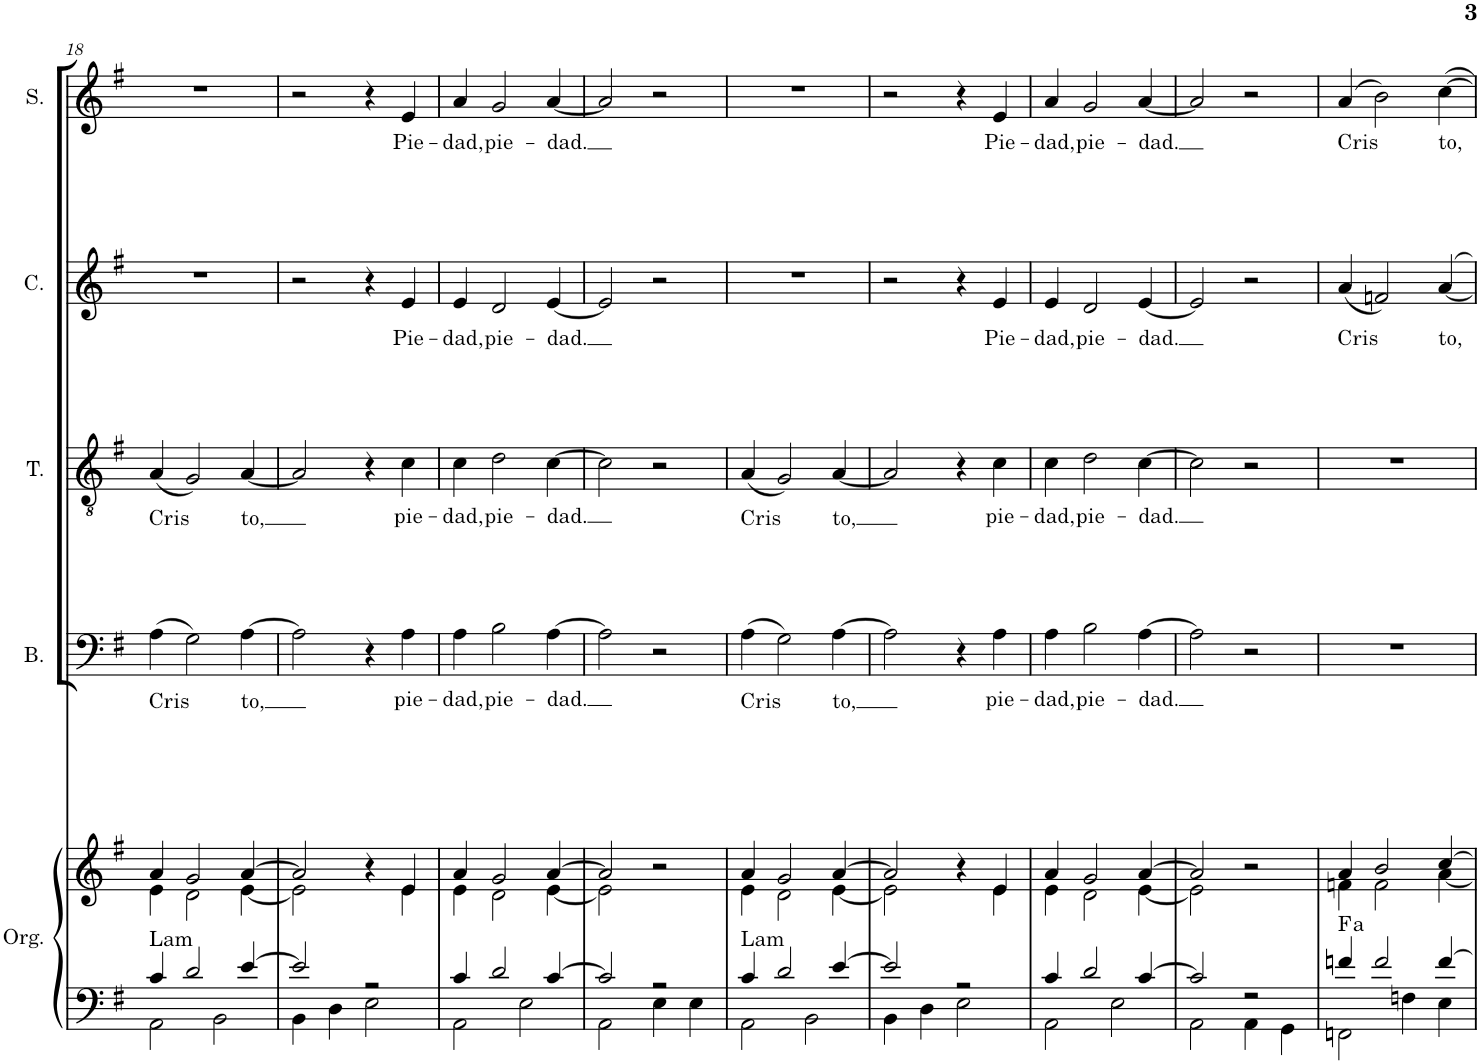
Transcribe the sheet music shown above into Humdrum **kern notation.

**kern	**kern	**harte	**kern	**text	**kern	**text	**kern	**text	**kern	**text
*part5	*part5	*part5	*part4	*part4	*part3	*part3	*part2	*part2	*part1	*part1
*staff6	*staff5	*	*staff4	*staff4	*staff3	*staff3	*staff2	*staff2	*staff1	*staff1
*I"Órgano	*	*	*I"Bajo	*	*I"Tenor	*	*I"Contralto	*	*I"Soprano	*
*	*	*	*I'B.	*	*I'T.	*	*I'C.	*	*I'S.	*
!!LO:PB:g=z
*clefF4	*clefG2	*	*clefF4	*	*clefGv2	*	*clefG2	*	*clefG2	*
*k[f#]	*k[f#]	*	*k[f#]	*	*k[f#]	*	*k[f#]	*	*k[f#]	*
*M2/2	*M2/2	*	*M2/2	*	*M2/2	*	*M2/2	*	*M2/2	*
*met(c|)	*met(c|)	*	*met(c|)	*	*met(c|)	*	*met(c|)	*	*met(c|)	*
=18	=18	=18	=18	=18	=18	=18	=18	=18	=18	=18
*^	*^	*	*	*	*	*	*	*	*	*
!	!	!	!	!LO:H:kt=Lam	!	!LO:LY:b	!	!LO:LY:b	!	!	!	!
4c/	2AA\	4a/	4e\	N	(4A\	Cris	(4A/	Cris	1r	.	1r	.
2d/	.	2g/	2d\	.	2G\)	.	2G/)	.	.	.	.	.
.	2BB\	.	.	.	.	.	.	.	.	.	.	.
!	!	!	!	!	!	!LO:LY:b	!	!LO:LY:b	!	!	!	!
[4e/	.	[4a/	[4e\	.	[4A\	to,	[4A/	to,	.	.	.	.
=19	=19	=19	=19	=19	=19	=19	=19	=19	=19	=19	=19	=19
2e/]	4BB\	2a/]	2e\]	.	2A\]	.	2A/]	.	2r	.	2r	.
.	4D\	.	.	.	.	.	.	.	.	.	.	.
2r	2E\	4r	4ryy	.	4r	.	4r	.	4r	.	4r	.
!	!	!	!	!	!	!LO:LY:b	!	!LO:LY:b	!	!LO:LY:b	!	!LO:LY:b
.	.	4e/	4e\	.	4A\	pie-	4c\	pie-	4e/	Pie-	4e/	Pie-
=20	=20	=20	=20	=20	=20	=20	=20	=20	=20	=20	=20	=20
!	!	!	!	!	!	!LO:LY:b	!	!LO:LY:b	!	!LO:LY:b	!	!LO:LY:b
4c/	2AA\	4a/	4e\	.	4A\	-dad,	4c\	-dad,	4e/	-dad,	4a/	-dad,
!	!	!	!	!	!	!LO:LY:b	!	!LO:LY:b	!	!LO:LY:b	!	!LO:LY:b
2d/	.	2g/	2d\	.	2B\	pie-	2d\	pie-	2d/	pie-	2g/	pie-
.	2E\	.	.	.	.	.	.	.	.	.	.	.
!	!	!	!	!	!	!LO:LY:b	!	!LO:LY:b	!	!LO:LY:b	!	!LO:LY:b
[4c/	.	[4a/	[4e\	.	[4A\	-dad.	[4c\	-dad.	[4e/	-dad.	[4a/	-dad.
=21	=21	=21	=21	=21	=21	=21	=21	=21	=21	=21	=21	=21
2c/]	2AA\	2a/]	2e\]	.	2A\]	.	2c\]	.	2e/]	.	2a/]	.
2r	4E\	2r	2ryy	.	2r	.	2r	.	2r	.	2r	.
.	4E\	.	.	.	.	.	.	.	.	.	.	.
=22	=22	=22	=22	=22	=22	=22	=22	=22	=22	=22	=22	=22
!	!	!	!	!LO:H:kt=Lam	!	!LO:LY:b	!	!LO:LY:b	!	!	!	!
4c/	2AA\	4a/	4e\	N	(4A\	Cris	(4A/	Cris	1r	.	1r	.
2d/	.	2g/	2d\	.	2G\)	.	2G/)	.	.	.	.	.
.	2BB\	.	.	.	.	.	.	.	.	.	.	.
!	!	!	!	!	!	!LO:LY:b	!	!LO:LY:b	!	!	!	!
[4e/	.	[4a/	[4e\	.	[4A\	to,	[4A/	to,	.	.	.	.
=23	=23	=23	=23	=23	=23	=23	=23	=23	=23	=23	=23	=23
2e/]	4BB\	2a/]	2e\]	.	2A\]	.	2A/]	.	2r	.	2r	.
.	4D\	.	.	.	.	.	.	.	.	.	.	.
2r	2E\	4r	4ryy	.	4r	.	4r	.	4r	.	4r	.
!	!	!	!	!	!	!LO:LY:b	!	!LO:LY:b	!	!LO:LY:b	!	!LO:LY:b
.	.	4e/	4e\	.	4A\	pie-	4c\	pie-	4e/	Pie-	4e/	Pie-
=24	=24	=24	=24	=24	=24	=24	=24	=24	=24	=24	=24	=24
!	!	!	!	!	!	!LO:LY:b	!	!LO:LY:b	!	!LO:LY:b	!	!LO:LY:b
4c/	2AA\	4a/	4e\	.	4A\	-dad,	4c\	-dad,	4e/	-dad,	4a/	-dad,
!	!	!	!	!	!	!LO:LY:b	!	!LO:LY:b	!	!LO:LY:b	!	!LO:LY:b
2d/	.	2g/	2d\	.	2B\	pie-	2d\	pie-	2d/	pie-	2g/	pie-
.	2E\	.	.	.	.	.	.	.	.	.	.	.
!	!	!	!	!	!	!LO:LY:b	!	!LO:LY:b	!	!LO:LY:b	!	!LO:LY:b
[4c/	.	[4a/	[4e\	.	[4A\	-dad.	[4c\	-dad.	[4e/	-dad.	[4a/	-dad.
=25	=25	=25	=25	=25	=25	=25	=25	=25	=25	=25	=25	=25
2c/]	2AA\	2a/]	2e\]	.	2A\]	.	2c\]	.	2e/]	.	2a/]	.
2r	4AA\	2r	2ryy	.	2r	.	2r	.	2r	.	2r	.
.	4GG\	.	.	.	.	.	.	.	.	.	.	.
=26	=26	=26	=26	=26	=26	=26	=26	=26	=26	=26	=26	=26
!	!	!	!	!LO:H:kt=a	!	!	!	!	!	!LO:LY:b	!	!LO:LY:b
4fn/	2FFn\	4a/	4fn\	.	1r	.	1r	.	(4a/	Cris	(4a/	Cris
2f/	.	2b/	2f\	.	.	.	.	.	2fn/)	.	2b\)	.
.	4Fn\	.	.	.	.	.	.	.	.	.	.	.
!	!	!	!	!	!	!	!	!	!	!LO:LY:b	!	!LO:LY:b
[4f/	4E\	[4cc/	[4a\	.	.	.	.	.	[4a/	to,	[4cc\	to,
*v	*v	*	*	*	*	*	*	*	*	*	*	*
*	*v	*v	*	*	*	*	*	*	*	*	*
=	=	=	=	=	=	=	=	=	=	=
*-	*-	*-	*-	*-	*-	*-	*-	*-	*-	*-
